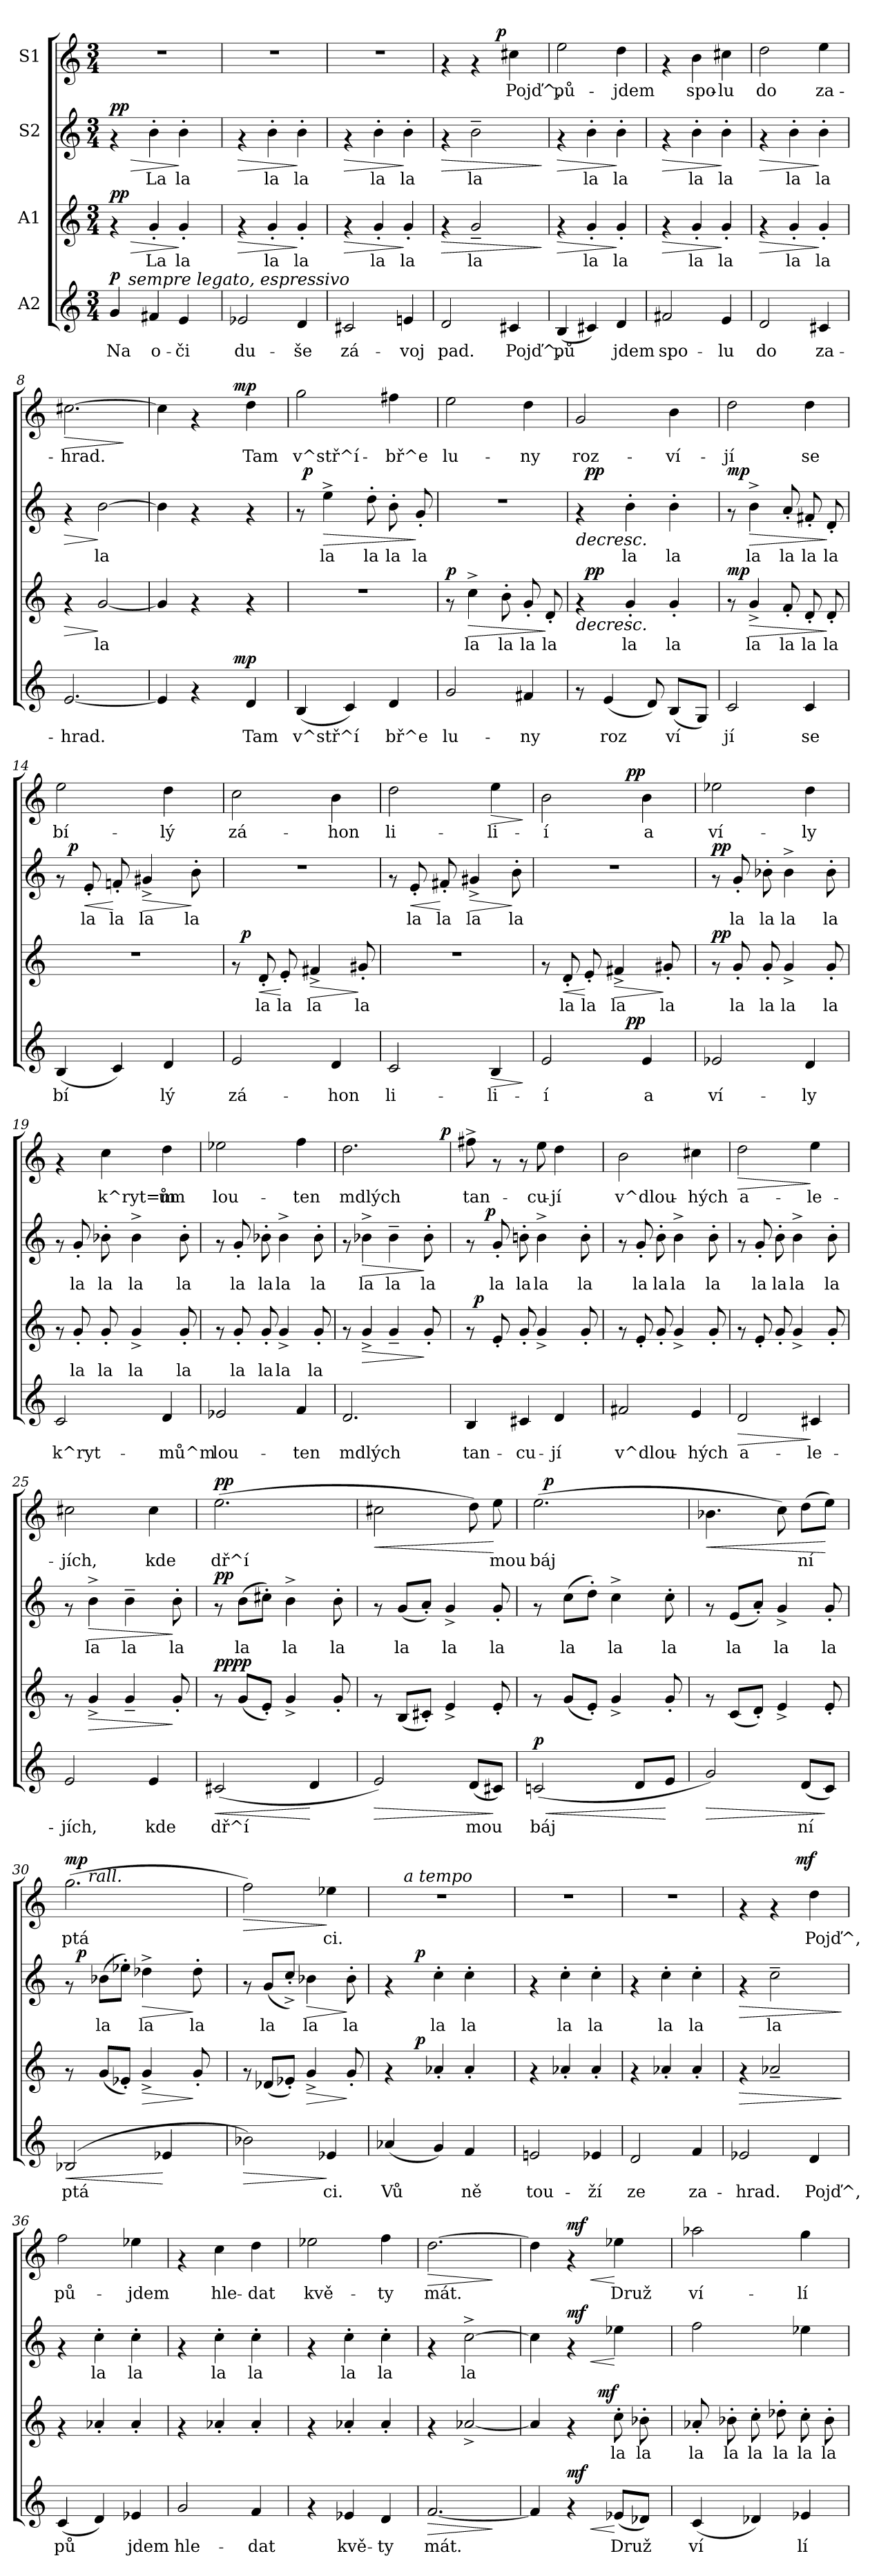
**kern	**text	**dynam	**kern	**text	**dynam	**kern	**text	**dynam	**kern	**text	**dynam
*part4	*part4	*part4	*part3	*part3	*part3	*part2	*part2	*part2	*part1	*part1	*part1
*staff4	*staff4	*staff4	*staff3	*staff3	*staff3	*staff2	*staff2	*staff2	*staff1	*staff1	*staff1
*I"A2	*	*	*I"A1	*	*	*I"S2	*	*	*I"S1	*	*
!!LO:PB:g=z
*stria5	*	*	*stria5	*	*	*stria5	*	*	*stria5	*	*
*clefG2	*	*	*clefG2	*	*	*clefG2	*	*	*clefG2	*	*
*k[]	*	*	*k[]	*	*	*k[]	*	*	*k[]	*	*
*C:	*	*	*C:	*	*	*C:	*	*	*C:	*	*
*M3/4	*	*	*M3/4	*	*	*M3/4	*	*	*M3/4	*	*
=1	=1	=1	=1	=1	=1	=1	=1	=1	=1	=1	=1
!	!LO:LY:b:cj	!LO:DY:a	!	!	!LO:HP:b	!	!	!LO:HP:b	!	!	!
!	!	!	!	!	!LO:DY:n=1:a	!	!	!LO:DY:n=1:a	!	!	!
*^	*	*	*	*	*	*	*	*	*	*	*
4g/	16..ryy	Na	p	4rf	.	> pp	4rf	.	> pp	2.r	.	.
!	!LO:TX:a:i:t=sempre legato, espressivo	!	!	!	!	!	!	!	!	!	!	!
.	2ryy	.	.	.	.	.	.	.	.	.	.	.
!	!	!LO:LY:b:cj	!	!	!LO:LY:b:cj	!	!	!LO:LY:b:cj	!	!	!	!
4f#X/	.	o-	.	4g'</	La	.	4b'>\	La	.	.	.	.
!	!	!LO:LY:b:cj	!	!	!LO:LY:b:cj	!	!	!LO:LY:b:cj	!	!	!	!
4e/	.	-či	.	4g'</	la	]	4b'>\	la	]	.	.	.
.	8ryy	.	.	.	.	.	.	.	.	.	.	.
.	64ryy	.	.	.	.	.	.	.	.	.	.	.
=2	=2	=2	=2	=2	=2	=2	=2	=2	=2	=2	=2	=2
!	!	!LO:LY:b:cj	!	!	!	!LO:HP:b	!	!	!LO:HP:b	!	!	!
*v	*v	*	*	*	*	*	*	*	*	*	*	*
2e-X/	du-	.	4rf	.	>	4rf	.	>	2.r	.	.
!	!	!	!	!LO:LY:b:cj	!	!	!LO:LY:b:cj	!	!	!	!
.	.	.	4g'</	la	.	4b'>\	la	.	.	.	.
!	!LO:LY:b:cj	!	!	!LO:LY:b:cj	!	!	!LO:LY:b:cj	!	!	!	!
4d/	-še	.	4g'</	la	]	4b'>\	la	]	.	.	.
=3	=3	=3	=3	=3	=3	=3	=3	=3	=3	=3	=3
!	!LO:LY:b:cj	!	!	!	!LO:HP:b	!	!	!LO:HP:b	!	!	!
2c#X/	zá-	.	4rf	.	>	4rf	.	>	2.r	.	.
!	!	!	!	!LO:LY:b:cj	!	!	!LO:LY:b:cj	!	!	!	!
.	.	.	4g'</	la	.	4b'>\	la	.	.	.	.
!	!LO:LY:b:cj	!	!	!LO:LY:b:cj	!	!	!LO:LY:b:cj	!	!	!	!
4en/	-voj	.	4g'</	la	]	4b'>\	la	]	.	.	.
=4	=4	=4	=4	=4	=4	=4	=4	=4	=4	=4	=4
!	!LO:LY:b:cj	!	!	!	!LO:HP:b	!	!	!LO:HP:b	!	!	!
*	*	*	*	*	*	*	*	*	*^	*	*
2d/	pad.	.	4rf	.	>	4rf	.	>	4rf	4..ryy	.	.
!	!	!	!	!LO:LY:b:cj	!	!	!LO:LY:b:cj	!	!	!	!	!
.	.	.	2g~</	la	.	2b~>\	la	.	4rf	.	.	.
!	!	!	!	!	!	!	!	!	!	!	!	!LO:DY:a
.	.	.	.	.	.	.	.	.	.	4ryy	.	p
!	!LO:LY:b:cj	!	!	!	!	!	!	!	!	!	!LO:LY:b:rj	!
4c#X/	Pojď^,	.	.	.	.	.	.	.	4cc#X\	.	Pojď^,	.
.	.	.	.	.	.	.	.	.	.	16ryy	.	.
.	.	.	.	.	]	.	.	]	.	.	.	.
=5	=5	=5	=5	=5	=5	=5	=5	=5	=5	=5	=5	=5
!	!LO:LY:b:cj	!	!	!	!LO:HP:b	!	!	!LO:HP:b	!	!	!LO:LY:b:rj	!
*	*	*	*	*	*	*	*	*	*v	*v	*	*
(<4B/	pů-	.	4rf	.	>	4rf	.	>	2ee\	pů-	.
!	!LO:LY:b:cj	!	!	!LO:LY:b:cj	!	!	!LO:LY:b:cj	!	!	!	!
4c#X/)	--	.	4g'</	la	.	4b'>\	la	.	.	.	.
!	!LO:LY:b:cj	!	!	!LO:LY:b:cj	!	!	!LO:LY:b:cj	!	!	!LO:LY:b:rj	!
4d/	-jdem	.	4g'</	la	]	4b'>\	la	]	4dd\	-jdem	.
=6	=6	=6	=6	=6	=6	=6	=6	=6	=6	=6	=6
!	!LO:LY:b:cj	!	!	!	!LO:HP:b	!	!	!LO:HP:b	!	!	!
2f#X/	spo-	.	4rf	.	>	4rf	.	>	4rf	.	.
!	!	!	!	!LO:LY:b:cj	!	!	!LO:LY:b:cj	!	!	!LO:LY:b:rj	!
.	.	.	4g'</	la	.	4b'>\	la	.	4b\	spo-	.
!	!LO:LY:b:cj	!	!	!LO:LY:b:cj	!	!	!LO:LY:b:cj	!	!	!LO:LY:b:rj	!
4e/	-lu	.	4g'</	la	]	4b'>\	la	]	4cc#X\	-lu	.
=7	=7	=7	=7	=7	=7	=7	=7	=7	=7	=7	=7
!	!LO:LY:b:cj	!	!	!	!LO:HP:b	!	!	!LO:HP:b	!	!LO:LY:b:rj	!
2d/	do	.	4rf	.	>	4rf	.	>	2dd\	do	.
!	!	!	!	!LO:LY:b:cj	!	!	!LO:LY:b:cj	!	!	!	!
.	.	.	4g'</	la	.	4b'>\	la	.	.	.	.
!	!LO:LY:b:cj	!	!	!LO:LY:b:cj	!	!	!LO:LY:b:cj	!	!	!LO:LY:b:rj	!
4c#X/	za-	.	4g'</	la	]	4b'>\	la	]	4ee\	za-	.
=8	=8	=8	=8	=8	=8	=8	=8	=8	=8	=8	=8
!	!LO:LY:b:cj	!	!	!	!LO:HP:b	!	!	!LO:HP:b	!	!LO:LY:b:rj	!LO:HP:b
[<2.e/	-hrad.	.	4rf	.	>	4rf	.	>	[<2.cc#X\	-hrad.	>
!	!	!	!	!LO:LY:b:cj	!	!	!LO:LY:b:cj	!	!	!	!
.	.	.	[<2g/	la	]	[<2b\	la	]	.	.	.
.	.	.	.	.	.	.	.	.	.	.	]
!!LO:LB:g=z
=9	=9	=9	=9	=9	=9	=9	=9	=9	=9	=9	=9
!	!LO:LY:b:cj	!	!	!LO:LY:b:cj	!	!	!LO:LY:b:cj	!	!	!LO:LY:b:rj	!
*^	*	*	*	*	*	*	*	*	*^	*	*
4e/]	4ryy	.	.	4g/]	.	.	4b\]	.	.	4cc#\]	4ryy	.	.
4rf	8ryy	.	.	4rf	.	.	4rf	.	.	4rf	8ryy	.	.
.	16ryy	.	.	.	.	.	.	.	.	.	16ryy	.	.
.	64ryy	.	.	.	.	.	.	.	.	.	64ryy	.	.
!	!	!	!LO:DY:a	!	!	!	!	!	!	!	!	!	!LO:DY:a
.	4ryy	.	mp	.	.	.	.	.	.	.	4ryy	.	mp
!	!	!LO:LY:b:cj	!	!	!	!	!	!	!	!	!	!LO:LY:b:rj	!
4d/	.	Tam	.	4rf	.	.	4rf	.	.	4dd\	.	Tam	.
.	32.ryy	.	.	.	.	.	.	.	.	.	32.ryy	.	.
=10	=10	=10	=10	=10	=10	=10	=10	=10	=10	=10	=10	=10	=10
!	!	!LO:LY:b:cj	!	!	!	!	!	!	!	!	!	!LO:LY:b:rj	!
*v	*v	*	*	*	*	*	*^	*	*	*v	*v	*	*
(<4B/	v^stř^í-	.	2.r	.	.	8rf	64ryy	.	.	2gg\	v^stř^í-	.
!	!	!	!	!	!	!	!	!	!LO:DY:a	!	!	!
.	.	.	.	.	.	.	2ryy	.	p	.	.	.
!	!	!	!	!	!	!	!	!LO:LY:b:cj	!LO:HP:b	!	!	!
.	.	.	.	.	.	4ee^>\	.	la	>	.	.	.
!	!LO:LY:b:cj	!	!	!	!	!	!	!	!	!	!	!
4c/)	--	.	.	.	.	.	.	.	.	.	.	.
!	!	!	!	!	!	!	!	!LO:LY:b:cj	!	!	!	!
.	.	.	.	.	.	8dd'>\	.	la	.	.	.	.
!	!LO:LY:b:cj	!	!	!	!	!	!	!LO:LY:b:cj	!	!	!LO:LY:b:rj	!
4d/	-bř^e	.	.	.	.	8b'>\	.	la	.	4ff#X\	-bř^e	.
.	.	.	.	.	.	.	8...ryy	.	.	.	.	.
!	!	!	!	!	!	!	!	!LO:LY:b:cj	!	!	!	!
.	.	.	.	.	.	8g'</	.	la	]	.	.	.
=11	=11	=11	=11	=11	=11	=11	=11	=11	=11	=11	=11	=11
!	!LO:LY:b:cj	!	!	!	!LO:DY:a	!	!	!	!	!	!LO:LY:b:rj	!
*	*	*	*	*	*	*v	*v	*	*	*	*	*
2g/	lu-	.	8rf	.	p	2.r	.	.	2ee\	lu-	.
!	!	!	!	!LO:LY:b:cj	!LO:HP:b	!	!	!	!	!	!
.	.	.	4cc^>\	la	>	.	.	.	.	.	.
!	!	!	!	!LO:LY:b:cj	!	!	!	!	!	!	!
.	.	.	8b'>\	la	.	.	.	.	.	.	.
!	!LO:LY:b:cj	!	!	!LO:LY:b:cj	!	!	!	!	!	!LO:LY:b:rj	!
4f#X/	-ny	.	8g'</	la	.	.	.	.	4dd\	-ny	.
!	!	!	!	!LO:LY:b:cj	!	!	!	!	!	!	!
.	.	.	8d'</	la	]	.	.	.	.	.	.
=12	=12	=12	=12	=12	=12	=12	=12	=12	=12	=12	=12
!	!	!	!	!	!LO:HP:b	!	!	!LO:HP:b	!	!LO:LY:b:rj	!
*	*	*	*^	*	*	*^	*	*	*	*	*
8rf	.	.	4rf	32ryy	.	>	4rf	32ryy	.	>	2g/	roz-	.
!	!	!	!	!	!	!LO:DY:a	!	!	!	!LO:DY:a	!	!	!
.	.	.	.	2ryy	.	pp	.	2ryy	.	pp	.	.	.
!	!LO:LY:b:cj	!	!	!	!	!	!	!	!	!	!	!	!
(<4e/	roz-	.	.	.	.	.	.	.	.	.	.	.	.
!	!	!	!	!	!LO:LY:b:cj	!	!	!	!LO:LY:b:cj	!	!	!	!
.	.	.	4g'</	.	la	.	4b'>\	.	la	.	.	.	.
!	!LO:LY:b:cj	!	!	!	!	!	!	!	!	!	!	!	!
8d/)	--	.	.	.	.	.	.	.	.	.	.	.	.
!	!LO:LY:b:cj	!	!	!	!LO:LY:b:cj	!	!	!	!LO:LY:b:cj	!	!	!LO:LY:b:rj	!
(<8B/L	-ví-	.	4g'</	.	la	]	4b'>\	.	la	]	4b\	-ví-	.
.	.	.	.	8..ryy	.	.	.	8..ryy	.	.	.	.	.
!	!LO:LY:b:cj	!	!	!	!	!	!	!	!	!	!	!	!
8G/J)	--	.	.	.	.	.	.	.	.	.	.	.	.
=13	=13	=13	=13	=13	=13	=13	=13	=13	=13	=13	=13	=13	=13
!	!LO:LY:b:cj	!	!	!	!	!LO:DY:a	!	!	!	!LO:DY:a	!	!LO:LY:b:rj	!
*	*	*	*v	*v	*	*	*	*	*	*	*	*	*
*	*	*	*	*	*	*v	*v	*	*	*	*	*
2c/	-jí	.	8rf	.	mp	8rf	.	mp	2dd\	-jí	.
!	!	!	!	!LO:LY:b:cj	!LO:HP:b	!	!LO:LY:b:cj	!LO:HP:b	!	!	!
.	.	.	4g^</	la	>	4b^>\	la	>	.	.	.
!	!	!	!	!LO:LY:b:cj	!	!	!LO:LY:b:cj	!	!	!	!
.	.	.	8f'</	la	.	8a'</	la	.	.	.	.
!	!LO:LY:b:cj	!	!	!LO:LY:b:cj	!	!	!LO:LY:b:cj	!	!	!LO:LY:b:rj	!
4c/	se	.	8d'</	la	.	8f#X'</	la	.	4dd\	se	.
!	!	!	!	!LO:LY:b:cj	!	!	!LO:LY:b:cj	!	!	!	!
.	.	.	8d'</	la	]	8d'</	la	]	.	.	.
=14	=14	=14	=14	=14	=14	=14	=14	=14	=14	=14	=14
!	!LO:LY:b:cj	!	!	!	!	!	!	!	!	!LO:LY:b:rj	!
*	*	*	*	*	*	*^	*	*	*	*	*
(<4B/	bí-	.	2.r	.	.	8rf	32.ryy	.	.	2ee\	bí-	.
!	!	!	!	!	!	!	!	!	!LO:DY:a	!	!	!
.	.	.	.	.	.	.	2ryy	.	p	.	.	.
!	!	!	!	!	!	!	!	!LO:LY:b:cj	!LO:HP:b	!	!	!
.	.	.	.	.	.	8e'</	.	la	<	.	.	.
!	!LO:LY:b:cj	!	!	!	!	!	!	!LO:LY:b:cj	!	!	!	!
4c/)	--	.	.	.	.	8fn'</	.	la	[	.	.	.
!	!	!	!	!	!	!	!	!LO:LY:b:cj	!LO:HP:b	!	!	!
.	.	.	.	.	.	4g#X^</	.	la	>	.	.	.
!	!LO:LY:b:cj	!	!	!	!	!	!	!	!	!	!LO:LY:b:rj	!
4d/	-lý	.	.	.	.	.	.	.	.	4dd\	-lý	.
.	.	.	.	.	.	.	8ryy	.	.	.	.	.
!	!	!	!	!	!	!	!	!LO:LY:b:cj	!	!	!	!
.	.	.	.	.	.	8b'>\	.	la	]	.	.	.
.	.	.	.	.	.	.	16ryy	.	.	.	.	.
.	.	.	.	.	.	.	64ryy	.	.	.	.	.
!!LO:LB:g=z
=15	=15	=15	=15	=15	=15	=15	=15	=15	=15	=15	=15	=15
!	!LO:LY:b:cj	!	!	!	!	!	!	!	!	!	!LO:LY:b:rj	!
*	*	*	*^	*	*	*v	*v	*	*	*	*	*
2e/	zá-	.	8rf	32ryy	.	.	2.r	.	.	2cc\	zá-	.
!	!	!	!	!	!	!LO:DY:a	!	!	!	!	!	!
.	.	.	.	2ryy	.	p	.	.	.	.	.	.
!	!	!	!	!	!LO:LY:b:cj	!LO:HP:b	!	!	!	!	!	!
.	.	.	8d'</	.	la	<	.	.	.	.	.	.
!	!	!	!	!	!LO:LY:b:cj	!	!	!	!	!	!	!
.	.	.	8e'</	.	la	[	.	.	.	.	.	.
!	!	!	!	!	!LO:LY:b:cj	!LO:HP:b	!	!	!	!	!	!
.	.	.	4f#X^</	.	la	>	.	.	.	.	.	.
!	!LO:LY:b:cj	!	!	!	!	!	!	!	!	!	!LO:LY:b:rj	!
4d/	-hon	.	.	.	.	.	.	.	.	4b\	-hon	.
.	.	.	.	8..ryy	.	.	.	.	.	.	.	.
!	!	!	!	!	!LO:LY:b:cj	!	!	!	!	!	!	!
.	.	.	8g#X'</	.	la	]	.	.	.	.	.	.
=16	=16	=16	=16	=16	=16	=16	=16	=16	=16	=16	=16	=16
!	!LO:LY:b:cj	!	!	!	!	!	!	!	!	!	!LO:LY:b:rj	!
*	*	*	*v	*v	*	*	*	*	*	*	*	*
2c/	li-	.	2.r	.	.	8rf	.	.	2dd\	li-	.
!	!	!	!	!	!	!	!LO:LY:b:cj	!LO:HP:b	!	!	!
.	.	.	.	.	.	8e'</	la	<	.	.	.
!	!	!	!	!	!	!	!LO:LY:b:cj	!	!	!	!
.	.	.	.	.	.	8f#X'</	la	[	.	.	.
!	!	!	!	!	!	!	!LO:LY:b:cj	!LO:HP:b	!	!	!
.	.	.	.	.	.	4g#X^</	la	>	.	.	.
!	!LO:LY:b:cj	!LO:HP:b	!	!	!	!	!	!	!	!LO:LY:b:rj	!LO:HP:b
4B/	-li-	>	.	.	.	.	.	.	4ee\	-li-	>
!	!	!	!	!	!	!	!LO:LY:b:cj	!	!	!	!
.	.	.	.	.	.	8b'>\	la	]	.	.	.
.	.	]	.	.	.	.	.	.	.	.	]
=17	=17	=17	=17	=17	=17	=17	=17	=17	=17	=17	=17
!	!LO:LY:b:cj	!	!	!	!	!	!	!	!	!LO:LY:b:rj	!
*^	*	*	*	*	*	*	*	*	*^	*	*
2e/	4ryy	-í	.	8rf	.	.	2.r	.	.	2b\	4ryy	-í	.
!	!	!	!	!	!LO:LY:b:cj	!LO:HP:b	!	!	!	!	!	!	!
.	.	.	.	8d'</	la	<	.	.	.	.	.	.	.
!	!	!	!	!	!LO:LY:b:cj	!	!	!	!	!	!	!	!
.	8ryy	.	.	8e'</	la	[	.	.	.	.	8ryy	.	.
!	!	!	!	!	!LO:LY:b:cj	!LO:HP:b	!	!	!	!	!	!	!
.	32.ryy	.	.	4f#X^</	la	>	.	.	.	.	32.ryy	.	.
!	!	!	!LO:DY:a	!	!	!	!	!	!	!	!	!	!LO:DY:a
.	4ryy	.	pp	.	.	.	.	.	.	.	4ryy	.	pp
!	!	!LO:LY:b:cj	!	!	!	!	!	!	!	!	!	!LO:LY:b:rj	!
4e/	.	a	.	.	.	.	.	.	.	4b\	.	a	.
!	!	!	!	!	!LO:LY:b:cj	!	!	!	!	!	!	!	!
.	.	.	.	8g#X'</	la	]	.	.	.	.	.	.	.
.	16ryy	.	.	.	.	.	.	.	.	.	16ryy	.	.
.	64ryy	.	.	.	.	.	.	.	.	.	64ryy	.	.
=18	=18	=18	=18	=18	=18	=18	=18	=18	=18	=18	=18	=18	=18
!	!	!LO:LY:b:cj	!	!	!	!LO:DY:a	!	!	!LO:DY:a	!	!	!LO:LY:b:rj	!
*v	*v	*	*	*	*	*	*	*	*	*v	*v	*	*
2e-X/	ví-	.	8rf	.	pp	8rf	.	pp	2ee-X\	ví-	.
!	!	!	!	!LO:LY:b:cj	!	!	!LO:LY:b:cj	!	!	!	!
.	.	.	8g'</	la	.	8g'</	la	.	.	.	.
!	!	!	!	!LO:LY:b:cj	!	!	!LO:LY:b:cj	!	!	!	!
.	.	.	8g'</	la	.	8b-X'>\	la	.	.	.	.
!	!	!	!	!LO:LY:b:cj	!	!	!LO:LY:b:cj	!	!	!	!
.	.	.	4g^</	la	.	4b-^>\	la	.	.	.	.
!	!LO:LY:b:cj	!	!	!	!	!	!	!	!	!LO:LY:b:rj	!
4d/	-ly	.	.	.	.	.	.	.	4dd\	-ly	.
!	!	!	!	!LO:LY:b:cj	!	!	!LO:LY:b:cj	!	!	!	!
.	.	.	8g'</	la	.	8b-'>\	la	.	.	.	.
=19	=19	=19	=19	=19	=19	=19	=19	=19	=19	=19	=19
!	!LO:LY:b:cj	!	!	!	!	!	!	!	!	!	!
2c/	k^ryt-	.	8rf	.	.	8rf	.	.	4rf	.	.
!	!	!	!	!LO:LY:b:cj	!	!	!LO:LY:b:cj	!	!	!	!
.	.	.	8g'</	la	.	8g'</	la	.	.	.	.
!	!	!	!	!LO:LY:b:cj	!	!	!LO:LY:b:cj	!	!	!LO:LY:b:rj	!
.	.	.	8g'</	la	.	8b-X'>\	la	.	4cc\	k^ryt=m	.
!	!	!	!	!LO:LY:b:cj	!	!	!LO:LY:b:cj	!	!	!	!
.	.	.	4g^</	la	.	4b-^>\	la	.	.	.	.
!	!LO:LY:b:cj	!	!	!	!	!	!	!	!	!LO:LY:b:rj	!
4d/	-mů^m	.	.	.	.	.	.	.	4dd\	ům	.
!	!	!	!	!LO:LY:b:cj	!	!	!LO:LY:b:cj	!	!	!	!
.	.	.	8g'</	la	.	8b-'>\	la	.	.	.	.
=20	=20	=20	=20	=20	=20	=20	=20	=20	=20	=20	=20
!	!LO:LY:b:cj	!	!	!	!	!	!	!	!	!LO:LY:b:rj	!
2e-X/	lou-	.	8rf	.	.	8rf	.	.	2ee-X\	lou-	.
!	!	!	!	!LO:LY:b:cj	!	!	!LO:LY:b:cj	!	!	!	!
.	.	.	8g'</	la	.	8g'</	la	.	.	.	.
!	!	!	!	!LO:LY:b:cj	!	!	!LO:LY:b:cj	!	!	!	!
.	.	.	8g'</	la	.	8b-X'>\	la	.	.	.	.
!	!	!	!	!LO:LY:b:cj	!	!	!LO:LY:b:cj	!	!	!	!
.	.	.	4g^</	la	.	4b-^>\	la	.	.	.	.
!	!LO:LY:b:cj	!	!	!	!	!	!	!	!	!LO:LY:b:rj	!
4f/	-ten	.	.	.	.	.	.	.	4ff\	-ten	.
!	!	!	!	!LO:LY:b:cj	!	!	!LO:LY:b:cj	!	!	!	!
.	.	.	8g'</	la	.	8b-'>\	la	.	.	.	.
=21	=21	=21	=21	=21	=21	=21	=21	=21	=21	=21	=21
!	!LO:LY:b:cj	!	!	!	!	!	!	!	!	!LO:LY:b:rj	!
*	*	*	*	*	*	*	*	*	*^	*	*
2.d/	mdlých	.	8rf	.	.	8rf	.	.	2.dd\	2ryy	mdlých	.
!	!	!	!	!LO:LY:b:cj	!LO:HP:b	!	!LO:LY:b:cj	!LO:HP:b	!	!	!	!
.	.	.	4g^</	.	>	4b-X^>\	la	>	.	.	.	.
!	!	!	!	!LO:LY:b:cj	!	!	!LO:LY:b:cj	!	!	!	!	!
.	.	.	4g~</	.	.	4b-~>\	la	.	.	.	.	.
.	.	.	.	.	.	.	.	.	.	8ryy	.	.
!	!	!	!	!LO:LY:b:cj	!	!	!LO:LY:b:cj	!	!	!	!	!
.	.	.	8g'</	.	]	8b-'>\	la	]	.	16ryy	.	.
.	.	.	.	.	.	.	.	.	.	64ryy	.	.
!	!	!	!	!	!	!	!	!	!	!	!	!LO:DY:a
.	.	.	.	.	.	.	.	.	.	32.ryy	.	p
=22	=22	=22	=22	=22	=22	=22	=22	=22	=22	=22	=22	=22
!	!LO:LY:b:cj	!	!	!	!	!	!	!	!	!	!LO:LY:b:rj	!
*	*	*	*^	*	*	*^	*	*	*v	*v	*	*
4B/	tan-	.	8rf	32ryy	.	.	8rf	16.ryy	.	.	8ff#X^>\	tan-	.
!	!	!	!	!	!	!LO:DY:b	!	!	!	!	!	!	!
.	.	.	.	2ryy	.	p	.	.	.	.	.	.	.
!	!	!	!	!	!	!	!	!	!	!LO:DY:a	!	!	!
.	.	.	.	.	.	.	.	2ryy	.	p	.	.	.
!	!	!	!	!	!LO:LY:b:cj	!	!	!	!LO:LY:b:cj	!	!	!	!
.	.	.	8e'</	.	.	.	8g'</	.	la	.	8rf	.	.
!	!LO:LY:b:cj	!	!	!	!LO:LY:b:cj	!	!	!	!LO:LY:b:cj	!	!	!	!
4c#X/	-cu-	.	8g'</	.	.	.	8bn'>\	.	la	.	8rf	.	.
!	!	!	!	!	!LO:LY:b:cj	!	!	!	!LO:LY:b:cj	!	!	!LO:LY:b:rj	!
.	.	.	4g^</	.	.	.	4b^>\	.	la	.	8ee\	-cu-	.
!	!LO:LY:b:cj	!	!	!	!	!	!	!	!	!	!	!LO:LY:b:rj	!
4d/	-jí	.	.	.	.	.	.	.	.	.	4dd\	-jí	.
.	.	.	.	8..ryy	.	.	.	.	.	.	.	.	.
.	.	.	.	.	.	.	.	8ryy	.	.	.	.	.
!	!	!	!	!	!LO:LY:b:cj	!	!	!	!LO:LY:b:cj	!	!	!	!
.	.	.	8g'</	.	.	.	8b'>\	.	la	.	.	.	.
.	.	.	.	.	.	.	.	32ryy	.	.	.	.	.
=23	=23	=23	=23	=23	=23	=23	=23	=23	=23	=23	=23	=23	=23
!	!LO:LY:b:cj	!	!	!	!	!	!	!	!	!	!	!LO:LY:b:rj	!
*	*	*	*v	*v	*	*	*	*	*	*	*	*	*
*	*	*	*	*	*	*v	*v	*	*	*	*	*
2f#X/	v^dlou-	.	8rf	.	.	8rf	.	.	2b\	v^dlou-	.
!	!	!	!	!LO:LY:b:cj	!	!	!LO:LY:b:cj	!	!	!	!
.	.	.	8e'</	.	.	8g'</	la	.	.	.	.
!	!	!	!	!LO:LY:b:cj	!	!	!LO:LY:b:cj	!	!	!	!
.	.	.	8g'</	.	.	8b'>\	la	.	.	.	.
!	!	!	!	!LO:LY:b:cj	!	!	!LO:LY:b:cj	!	!	!	!
.	.	.	4g^</	.	.	4b^>\	la	.	.	.	.
!	!LO:LY:b:cj	!	!	!	!	!	!	!	!	!LO:LY:b:rj	!
4e/	-hých	.	.	.	.	.	.	.	4cc#X\	-hých	.
!	!	!	!	!LO:LY:b:cj	!	!	!LO:LY:b:cj	!	!	!	!
.	.	.	8g'</	.	.	8b'>\	la	.	.	.	.
=24	=24	=24	=24	=24	=24	=24	=24	=24	=24	=24	=24
!	!LO:LY:b:cj	!LO:HP:b	!	!	!	!	!	!	!	!LO:LY:b:rj	!LO:HP:b
2d/	a-	>	8rf	.	.	8rf	.	.	2dd\	a-	>
!	!	!	!	!LO:LY:b:cj	!	!	!LO:LY:b:cj	!	!	!	!
.	.	.	8e'</	.	.	8g'</	la	.	.	.	.
!	!	!	!	!LO:LY:b:cj	!	!	!LO:LY:b:cj	!	!	!	!
.	.	.	8g'</	.	.	8b'>\	la	.	.	.	.
!	!	!	!	!LO:LY:b:cj	!	!	!LO:LY:b:cj	!	!	!	!
.	.	.	4g^</	.	.	4b^>\	la	.	.	.	.
!	!LO:LY:b:cj	!	!	!	!	!	!	!	!	!LO:LY:b:rj	!
4c#X/	-le-	]	.	.	.	.	.	.	4ee\	-le-	]
!	!	!	!	!LO:LY:b:cj	!	!	!LO:LY:b:cj	!	!	!	!
.	.	.	8g'</	.	.	8b'>\	la	.	.	.	.
=25	=25	=25	=25	=25	=25	=25	=25	=25	=25	=25	=25
!	!LO:LY:b:cj	!	!	!	!	!	!	!	!	!LO:LY:b:rj	!
2e/	-jích,	.	8rf	.	.	8rf	.	.	2cc#X\	-jích,	.
!	!	!	!	!LO:LY:b:cj	!LO:HP:b	!	!LO:LY:b:cj	!LO:HP:b	!	!	!
.	.	.	4g^</	.	>	4b^>\	la	>	.	.	.
!	!	!	!	!LO:LY:b:cj	!	!	!LO:LY:b:cj	!	!	!	!
.	.	.	4g~</	.	.	4b~>\	la	.	.	.	.
!	!LO:LY:b:cj	!	!	!	!	!	!	!	!	!LO:LY:b:rj	!
4e/	kde	.	.	.	.	.	.	.	4cc#\	kde	.
!	!	!	!	!LO:LY:b:cj	!	!	!LO:LY:b:cj	!	!	!	!
.	.	.	8g'</	.	]	8b'>\	la	]	.	.	.
!!LO:LB:g=z
=26	=26	=26	=26	=26	=26	=26	=26	=26	=26	=26	=26
!	!LO:LY:b:cj	!LO:HP:b	!	!	!LO:DY:b	!	!	!	!	!LO:LY:b:rj	!
!	!	!	!	!	!LO:DY:n=1:b	!	!	!LO:DY:a	!	!	!LO:DY:a
(>2c#X/	dř^í-	<	8rf	.	pp pp	8rf	.	pp	(>2.ee\	dř^í-	pp
!	!	!	!	!LO:LY:b:cj	!	!	!LO:LY:b:cj	!	!	!	!
.	.	.	(<8g/L	.	.	(>8b\L	la	.	.	.	.
!	!	!	!	!LO:LY:b:cj	!	!	!LO:LY:b:cj	!	!	!	!
.	.	.	8e'</J)	.	.	8cc#X'>\J)	.	.	.	.	.
!	!	!	!	!LO:LY:b:cj	!	!	!LO:LY:b:cj	!	!	!	!
.	.	.	4g^</	.	.	4b^>\	la	.	.	.	.
!	!LO:LY:b:cj	!	!	!	!	!	!	!	!	!	!
4d/	--	[	.	.	.	.	.	.	.	.	.
!	!	!	!	!LO:LY:b:cj	!	!	!LO:LY:b:cj	!	!	!	!
.	.	.	8g'</	.	.	8b'>\	la	.	.	.	.
=27	=27	=27	=27	=27	=27	=27	=27	=27	=27	=27	=27
!	!LO:LY:b:cj	!LO:HP:b	!	!	!	!	!	!	!	!LO:LY:b:rj	!LO:HP:b
2e/)	--	>	8rf	.	.	8rf	.	.	2cc#X\	--	<
!	!	!	!	!LO:LY:b:cj	!	!	!LO:LY:b:cj	!	!	!	!
.	.	.	(<8B/L	.	.	(<8g/L	la	.	.	.	.
!	!	!	!	!LO:LY:b:cj	!	!	!LO:LY:b:cj	!	!	!	!
.	.	.	8c#X'</J)	.	.	8a'</J)	.	.	.	.	.
!	!	!	!	!LO:LY:b:cj	!	!	!LO:LY:b:cj	!	!	!	!
.	.	.	4e^</	.	.	4g^</	la	.	.	.	.
!	!LO:LY:b:cj	!	!	!	!	!	!	!	!	!LO:LY:b:rj	!
(>8d/L	-mou	.	.	.	.	.	.	.	8dd\)	--	.
!	!LO:LY:b:cj	!	!	!LO:LY:b:cj	!	!	!LO:LY:b:cj	!	!	!LO:LY:b:rj	!
8c#X/J)	.	]	8e'</	.	.	8g'</	la	.	8ee\	-mou	[
=28	=28	=28	=28	=28	=28	=28	=28	=28	=28	=28	=28
!	!LO:LY:b:cj	!LO:HP:b	!	!	!	!	!	!	!	!LO:LY:b:rj	!
!	!	!LO:DY:n=1:a	!	!	!	!	!	!	!	!	!
*	*	*	*	*	*	*	*	*	*^	*	*
(<2cn/	báj-	< p	8rf	.	.	8rf	.	.	(>2.ee\	32ryy	báj-	.
!	!	!	!	!	!	!	!	!	!	!	!	!LO:DY:a
.	.	.	.	.	.	.	.	.	.	2ryy	.	p
!	!	!	!	!LO:LY:b:cj	!	!	!LO:LY:b:cj	!	!	!	!	!
.	.	.	(<8g/L	.	.	(>8cc\L	la	.	.	.	.	.
!	!	!	!	!LO:LY:b:cj	!	!	!LO:LY:b:cj	!	!	!	!	!
.	.	.	8e'</J)	.	.	8dd'>\J)	.	.	.	.	.	.
!	!	!	!	!LO:LY:b:cj	!	!	!LO:LY:b:cj	!	!	!	!	!
.	.	.	4g^</	.	.	4cc^>\	la	.	.	.	.	.
!	!LO:LY:b:cj	!	!	!	!	!	!	!	!	!	!	!
8d/L	--	.	.	.	.	.	.	.	.	.	.	.
.	.	.	.	.	.	.	.	.	.	8..ryy	.	.
!	!LO:LY:b:cj	!	!	!LO:LY:b:cj	!	!	!LO:LY:b:cj	!	!	!	!	!
8e/J	--	[	8g'</	.	.	8cc'>\	la	.	.	.	.	.
=29	=29	=29	=29	=29	=29	=29	=29	=29	=29	=29	=29	=29
!	!LO:LY:b:cj	!LO:HP:b	!	!	!	!	!	!	!	!	!LO:LY:b:rj	!LO:HP:b
*	*	*	*	*	*	*	*	*	*v	*v	*	*
2g/)	--	>	8rf	.	.	8rf	.	.	4.b-X\	--	<
!	!	!	!	!LO:LY:b:cj	!	!	!LO:LY:b:cj	!	!	!	!
.	.	.	(<8c/L	.	.	(<8e/L	la	.	.	.	.
!	!	!	!	!LO:LY:b:cj	!	!	!LO:LY:b:cj	!	!	!	!
.	.	.	8d'</J)	.	.	8a'</J)	.	.	.	.	.
!	!	!	!	!LO:LY:b:cj	!	!	!LO:LY:b:cj	!	!	!LO:LY:b:rj	!
.	.	.	4e^</	.	.	4g^</	la	.	8cc\)	--	.
!	!LO:LY:b:cj	!	!	!	!	!	!	!	!	!LO:LY:b:rj	!
(<8d/L	-ní	.	.	.	.	.	.	.	(>8dd\L	-ní	.
!	!LO:LY:b:cj	!	!	!LO:LY:b:cj	!	!	!LO:LY:b:cj	!	!	!LO:LY:b:rj	!
8c/J)	.	]	8e'</	.	.	8g'</	la	.	8ee\J)	.	[
=30	=30	=30	=30	=30	=30	=30	=30	=30	=30	=30	=30
!	!LO:LY:b:cj	!LO:HP:b	!	!	!LO:DY:b	!	!	!	!	!LO:LY:b:rj	!
!	!	!	!	!	!LO:DY:n=1:b	!	!	!	!	!	!LO:DY:a
*	*	*	*	*	*	*^	*	*	*^	*	*
(>2B-X/	ptá-	<	8rf	.	p mp	8rf	32.ryy	.	.	(>2.gg\	16ryy	ptá-	mp
!	!	!	!	!	!	!	!	!	!LO:DY:a	!	!	!	!
.	.	.	.	.	.	.	2ryy	.	p	.	.	.	.
.	.	.	.	.	.	.	.	.	.	.	64ryy	.	.
!	!	!	!	!	!	!	!	!	!	!	!LO:TX:a:i:t=rall.	!	!
.	.	.	.	.	.	.	.	.	.	.	2ryy	.	.
!	!	!	!	!LO:LY:b:cj	!	!	!	!LO:LY:b:cj	!	!	!	!	!
.	.	.	(<8g/L	.	.	(>8b-X\L	.	la	.	.	.	.	.
!	!	!	!	!LO:LY:b:cj	!	!	!	!LO:LY:b:cj	!	!	!	!	!
.	.	.	8e-X'</J)	.	.	8ee-X'>\J)	.	.	.	.	.	.	.
!	!	!	!	!LO:LY:b:cj	!LO:HP:b	!	!	!LO:LY:b:cj	!LO:HP:b	!	!	!	!
.	.	.	4g^</	.	>	4dd-X^>\	.	la	>	.	.	.	.
!	!LO:LY:b:cj	!	!	!	!	!	!	!	!	!	!	!	!
4e-X/	--	[	.	.	.	.	.	.	.	.	.	.	.
.	.	.	.	.	.	.	8ryy	.	.	.	.	.	.
.	.	.	.	.	.	.	.	.	.	.	8ryy	.	.
!	!	!	!	!LO:LY:b:cj	!	!	!	!LO:LY:b:cj	!	!	!	!	!
.	.	.	8g'</	.	]	8dd-'>\	.	la	]	.	.	.	.
.	.	.	.	.	.	.	16ryy	.	.	.	.	.	.
.	.	.	.	.	.	.	.	.	.	.	32.ryy	.	.
.	.	.	.	.	.	.	64ryy	.	.	.	.	.	.
=31	=31	=31	=31	=31	=31	=31	=31	=31	=31	=31	=31	=31	=31
!	!LO:LY:b:cj	!LO:HP:b	!	!	!	!	!	!	!	!	!	!LO:LY:b:rj	!LO:HP:b
*	*	*	*	*	*	*v	*v	*	*	*	*	*	*
*	*	*	*	*	*	*	*	*	*v	*v	*	*
2b-X\)	--	>	8rf	.	.	8rf	.	.	2ff\)	--	>
!	!	!	!	!LO:LY:b:cj	!	!	!LO:LY:b:cj	!	!	!	!
.	.	.	(<8d-X/L	.	.	(<8g/L	la	.	.	.	.
!	!	!	!	!LO:LY:b:cj	!	!	!LO:LY:b:cj	!	!	!	!
.	.	.	8e-X'</J)	.	.	8cc'<^>/J)	.	.	.	.	.
!	!	!	!	!LO:LY:b:cj	!LO:HP:b	!	!LO:LY:b:cj	!LO:HP:b	!	!	!
.	.	.	4g^</	.	>	4b-X\	la	>	.	.	.
!	!LO:LY:b:cj	!	!	!	!	!	!	!	!	!LO:LY:b:rj	!
4e-X/	-ci.	]	.	.	.	.	.	.	4ee-X\	-ci.	]
!	!	!	!	!LO:LY:b:cj	!	!	!LO:LY:b:cj	!	!	!	!
.	.	.	8g'</	.	]	8b-'>\	la	]	.	.	.
!!LO:PB:g=z
=32	=32	=32	=32	=32	=32	=32	=32	=32	=32	=32	=32
!	!LO:LY:b:cj	!	!	!	!	!	!	!	!	!	!
*	*	*	*^	*	*	*^	*	*	*^	*	*
(<4a-X/	Vů-	.	4rf	8ryy	.	.	4rf	8ryy	.	.	2.r	16..ryy	.	.
!	!	!	!	!	!	!	!	!	!	!	!	!LO:TX:a:i:t=a tempo	!	!
.	.	.	.	.	.	.	.	.	.	.	.	2ryy	.	.
.	.	.	.	64ryy	.	.	.	64ryy	.	.	.	.	.	.
!	!	!	!	!	!	!LO:DY:b	!	!	!	!LO:DY:a	!	!	!	!
.	.	.	.	2ryy	.	p	.	2ryy	.	p	.	.	.	.
!	!LO:LY:b:cj	!	!	!	!LO:LY:b:cj	!	!	!	!LO:LY:b:cj	!	!	!	!	!
4g/)	--	.	4a-X'</	.	.	.	4cc'>\	.	la	.	.	.	.	.
!	!LO:LY:b:cj	!	!	!	!LO:LY:b:cj	!	!	!	!LO:LY:b:cj	!	!	!	!	!
4f/	-ně	.	4a-'</	.	.	.	4cc'>\	.	la	.	.	.	.	.
.	.	.	.	.	.	.	.	.	.	.	.	8ryy	.	.
.	.	.	.	16..ryy	.	.	.	16..ryy	.	.	.	.	.	.
.	.	.	.	.	.	.	.	.	.	.	.	64ryy	.	.
=33	=33	=33	=33	=33	=33	=33	=33	=33	=33	=33	=33	=33	=33	=33
!	!LO:LY:b:cj	!	!	!	!	!	!	!	!	!	!	!	!	!
*	*	*	*v	*v	*	*	*	*	*	*	*v	*v	*	*
*	*	*	*	*	*	*v	*v	*	*	*	*	*
2en/	tou-	.	4rf	.	.	4rf	.	.	2.r	.	.
!	!	!	!	!LO:LY:b:cj	!	!	!LO:LY:b:cj	!	!	!	!
.	.	.	4a-X'</	.	.	4cc'>\	la	.	.	.	.
!	!LO:LY:b:cj	!	!	!LO:LY:b:cj	!	!	!LO:LY:b:cj	!	!	!	!
4e-X/	-ží	.	4a-'</	.	.	4cc'>\	la	.	.	.	.
=34	=34	=34	=34	=34	=34	=34	=34	=34	=34	=34	=34
!	!LO:LY:b:cj	!	!	!	!	!	!	!	!	!	!
2d/	ze	.	4rf	.	.	4rf	.	.	2.r	.	.
!	!	!	!	!LO:LY:b:cj	!	!	!LO:LY:b:cj	!	!	!	!
.	.	.	4a-X'</	.	.	4cc'>\	la	.	.	.	.
!	!LO:LY:b:cj	!	!	!LO:LY:b:cj	!	!	!LO:LY:b:cj	!	!	!	!
4f/	za-	.	4a-'</	.	.	4cc'>\	la	.	.	.	.
=35	=35	=35	=35	=35	=35	=35	=35	=35	=35	=35	=35
!	!LO:LY:b:cj	!	!	!	!LO:HP:b	!	!	!LO:HP:b	!	!	!
*	*	*	*	*	*	*	*	*	*^	*	*
2e-X/	-hrad.	.	4rf	.	>	4rf	.	>	4rf	4..ryy	.	.
!	!	!	!	!LO:LY:b:cj	!	!	!LO:LY:b:cj	!	!	!	!	!
.	.	.	2a-X~</	.	.	2cc~>\	la	.	4rf	.	.	.
!	!	!	!	!	!	!	!	!	!	!	!	!LO:DY:a
.	.	.	.	.	.	.	.	.	.	4ryy	.	mf
!	!LO:LY:b:cj	!	!	!	!	!	!	!	!	!	!LO:LY:b:rj	!
4d/	Pojď^,	.	.	.	.	.	.	.	4dd\	.	Pojď^,	.
.	.	.	.	.	.	.	.	.	.	16ryy	.	.
.	.	.	.	.	]	.	.	]	.	.	.	.
=36	=36	=36	=36	=36	=36	=36	=36	=36	=36	=36	=36	=36
!	!LO:LY:b:cj	!	!	!	!	!	!	!	!	!	!LO:LY:b:rj	!
*	*	*	*	*	*	*	*	*	*v	*v	*	*
(>4c/	pů-	.	4rf	.	.	4rf	.	.	2ff\	pů-	.
!	!LO:LY:b:cj	!	!	!LO:LY:b:cj	!	!	!LO:LY:b:cj	!	!	!	!
4d/)	--	.	4a-X'</	.	.	4cc'>\	la	.	.	.	.
!	!LO:LY:b:cj	!	!	!LO:LY:b:cj	!	!	!LO:LY:b:cj	!	!	!LO:LY:b:rj	!
4e-X/	-jdem	.	4a-'</	.	.	4cc'>\	la	.	4ee-X\	-jdem	.
=37	=37	=37	=37	=37	=37	=37	=37	=37	=37	=37	=37
!	!LO:LY:b:cj	!	!	!	!	!	!	!	!	!	!
2g/	hle-	.	4rf	.	.	4rf	.	.	4rf	.	.
!	!	!	!	!LO:LY:b:cj	!	!	!LO:LY:b:cj	!	!	!LO:LY:b:rj	!
.	.	.	4a-X'</	.	.	4cc'>\	la	.	4cc\	hle-	.
!	!LO:LY:b:cj	!	!	!LO:LY:b:cj	!	!	!LO:LY:b:cj	!	!	!LO:LY:b:rj	!
4f/	-dat	.	4a-'</	.	.	4cc'>\	la	.	4dd\	-dat	.
=38	=38	=38	=38	=38	=38	=38	=38	=38	=38	=38	=38
!	!	!	!	!	!	!	!	!	!	!LO:LY:b:rj	!
4rf	.	.	4rf	.	.	4rf	.	.	2ee-X\	kvě-	.
!	!LO:LY:b:cj	!	!	!LO:LY:b:cj	!	!	!LO:LY:b:cj	!	!	!	!
4e-X/	kvě-	.	4a-X'</	.	.	4cc'>\	la	.	.	.	.
!	!LO:LY:b:cj	!	!	!LO:LY:b:cj	!	!	!LO:LY:b:cj	!	!	!LO:LY:b:rj	!
4d/	-ty	.	4a-'</	.	.	4cc'>\	la	.	4ff\	-ty	.
=39	=39	=39	=39	=39	=39	=39	=39	=39	=39	=39	=39
!	!LO:LY:b:cj	!LO:HP:b	!	!	!	!	!	!	!	!LO:LY:b:rj	!LO:HP:b
[<2.f/	mát.	>	4rf	.	.	4rf	.	.	[<2.dd\	mát.	>
!	!	!	!	!LO:LY:b:cj	!	!	!LO:LY:b:cj	!	!	!	!
.	.	.	[<2a-X^</	.	.	[<2cc^>\	la	.	.	.	.
.	.	]	.	.	.	.	.	.	.	.	]
!!LO:LB:g=z
=40	=40	=40	=40	=40	=40	=40	=40	=40	=40	=40	=40
!	!LO:LY:b:cj	!	!	!LO:LY:b:cj	!	!	!LO:LY:b:cj	!	!	!LO:LY:b:rj	!
*	*	*	*^	*	*	*	*	*	*	*	*
4f/]	.	.	4a-/]	4..ryy	.	.	4cc\]	.	.	4dd\]	.	.
!	!	!LO:HP:b	!	!	!	!	!	!	!LO:HP:b	!	!	!LO:HP:b
!	!	!LO:DY:n=1:a	!	!	!	!	!	!	!LO:DY:n=1:b	!	!	!LO:DY:n=1:a
4rf	.	< mf	4rf	.	.	.	4rf	.	< mf	4rf	.	< mf
!	!	!	!	!	!	!LO:DY:a	!	!	!	!	!	!
.	.	.	.	4ryy	.	mf	.	.	.	.	.	.
!	!LO:LY:b:cj	!	!	!	!LO:LY:b:cj	!	!	!LO:LY:b:cj	!	!	!LO:LY:b:rj	!
(<8e-X/L	Druž	[	8cc'>\	.	la	.	4ee-X\	.	[	4ee-X\	Druž	[
!	!LO:LY:b:cj	!	!	!	!LO:LY:b:cj	!	!	!	!	!	!	!
8d-X/J)	.	.	8b-X'>\	.	la	.	.	.	.	.	.	.
.	.	.	.	16ryy	.	.	.	.	.	.	.	.
=41	=41	=41	=41	=41	=41	=41	=41	=41	=41	=41	=41	=41
!	!LO:LY:b:cj	!	!	!	!LO:LY:b:cj	!	!	!LO:LY:b:cj	!	!	!LO:LY:b:rj	!
*	*	*	*v	*v	*	*	*	*	*	*	*	*
(<4c/	ví-	.	8a-X'</	la	.	2ff\	.	.	2aa-X\	ví-	.
!	!	!	!	!LO:LY:b:cj	!	!	!	!	!	!	!
.	.	.	8b-X'>\	la	.	.	.	.	.	.	.
!	!LO:LY:b:cj	!	!	!LO:LY:b:cj	!	!	!	!	!	!	!
4d-X/)	--	.	8cc'>\	la	.	.	.	.	.	.	.
!	!	!	!	!LO:LY:b:cj	!	!	!	!	!	!	!
.	.	.	8dd-X'>\	la	.	.	.	.	.	.	.
!	!LO:LY:b:cj	!	!	!LO:LY:b:cj	!	!	!LO:LY:b:cj	!	!	!LO:LY:b:rj	!
4e-X/	-lí	.	8cc'>\	la	.	4ee-X\	.	.	4gg\	-lí	.
!	!	!	!	!LO:LY:b:cj	!	!	!	!	!	!	!
.	.	.	8b-'>\	la	.	.	.	.	.	.	.
=	=	=	=	=	=	=	=	=	=	=	=
*-	*-	*-	*-	*-	*-	*-	*-	*-	*-	*-	*-
